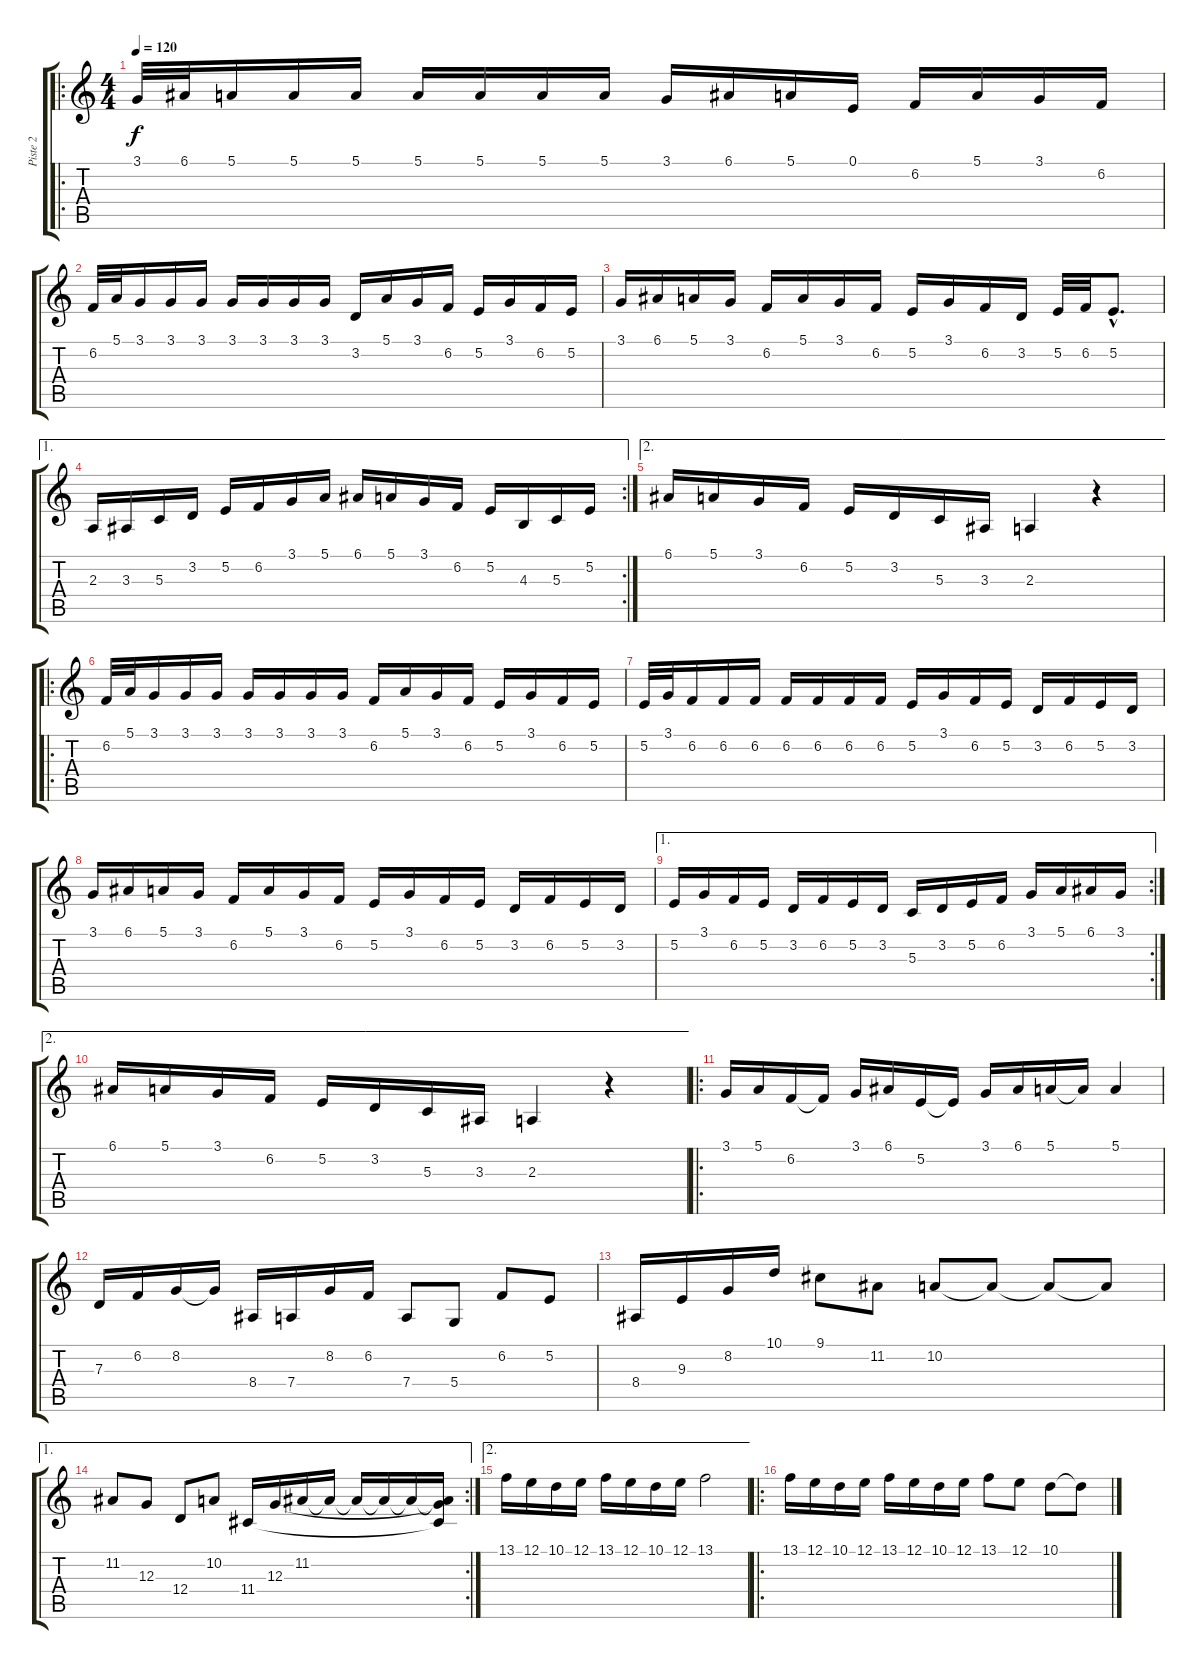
\track ("Piste 2" "Piste 2") {instrument brightacousticpiano}
\staff {score tabs}
\tuning (E4 B3 G3 D3 A2 E2) {hide}
\ro
\ts (4 4)
\tempo 120
\clef g2
\ks c
3.1.32{dy f instrument brightacousticpiano} 6.1.32 5.1.16 5.1.16 5.1.16 5.1.16 5.1.16 5.1.16 5.1.16 3.1.16 6.1.16 5.1.16 0.1.16 6.2.16 5.1.16 3.1.16 6.2.16 |
6.2.32 5.1.32 3.1.16 3.1.16 3.1.16 3.1.16 3.1.16 3.1.16 3.1.16 3.2.16 5.1.16 3.1.16 6.2.16 5.2.16 3.1.16 6.2.16 5.2.16 |
3.1.16 6.1.16 5.1.16 3.1.16 6.2.16 5.1.16 3.1.16 6.2.16 5.2.16 3.1.16 6.2.16 3.2.16 5.2.32 6.2.32 5.2{hac}.8{d} |
\ae 1
\rc 2
2.3.16 3.3.16 5.3.16 3.2.16 5.2.16 6.2.16 3.1.16 5.1.16 6.1.16 5.1.16 3.1.16 6.2.16 5.2.16 4.3.16 5.3.16 5.2.16 |
\ae 2
6.1.16 5.1.16 3.1.16 6.2.16 5.2.16 3.2.16 5.3.16 3.3.16 2.3.4 r.4 |
\ro
6.2.32 5.1.32 3.1.16 3.1.16 3.1.16 3.1.16 3.1.16 3.1.16 3.1.16 6.2.16 5.1.16 3.1.16 6.2.16 5.2.16 3.1.16 6.2.16 5.2.16 |
5.2.32 3.1.32 6.2.16 6.2.16 6.2.16 6.2.16 6.2.16 6.2.16 6.2.16 5.2.16 3.1.16 6.2.16 5.2.16 3.2.16 6.2.16 5.2.16 3.2.16 |
3.1.16 6.1.16 5.1.16 3.1.16 6.2.16 5.1.16 3.1.16 6.2.16 5.2.16 3.1.16 6.2.16 5.2.16 3.2.16 6.2.16 5.2.16 3.2.16 |
\ae 1
\rc 2
5.2.16 3.1.16 6.2.16 5.2.16 3.2.16 6.2.16 5.2.16 3.2.16 5.3.16 3.2.16 5.2.16 6.2.16 3.1.16 5.1.16 6.1.16 3.1.16 |
\ae 2
6.1.16 5.1.16 3.1.16 6.2.16 5.2.16 3.2.16 5.3.16 3.3.16 2.3.4 r.4 |
\ro
3.1.16 5.1.16 6.2.16 6.2{t}.16 3.1.16 6.1.16 5.2.16 5.2{t}.16 3.1.16 6.1.16 5.1.16 5.1{t}.16 5.1.4 |
7.3.16 6.2.16 8.2.16 8.2{t}.16 8.4.16 7.4.16 8.2.16 6.2.16 7.4.8 5.4.8 6.2.8 5.2.8 |
8.4.16 9.3.16 8.2.16 10.1.16 9.1.8 11.2.8 10.2.8 10.2{t}.8 10.2{t}.8 10.2{t}.8 |
\ae 1
\rc 2
11.2.8 12.3.8 12.4.8 10.2.8 11.4.16 12.3.16 11.2.16 11.2{t}.16 11.2{t}.16 11.2{t}.16 11.2{t}.16 (11.2{t} 12.3{t} 11.4{t}).16 |
\ae 2
13.1.16 12.1.16 10.1.16 12.1.16 13.1.16 12.1.16 10.1.16 12.1.16 13.1.2 |
\ro
13.1.16 12.1.16 10.1.16 12.1.16 13.1.16 12.1.16 10.1.16 12.1.16 13.1.8 12.1.8 10.1.8 10.1{t}.8
